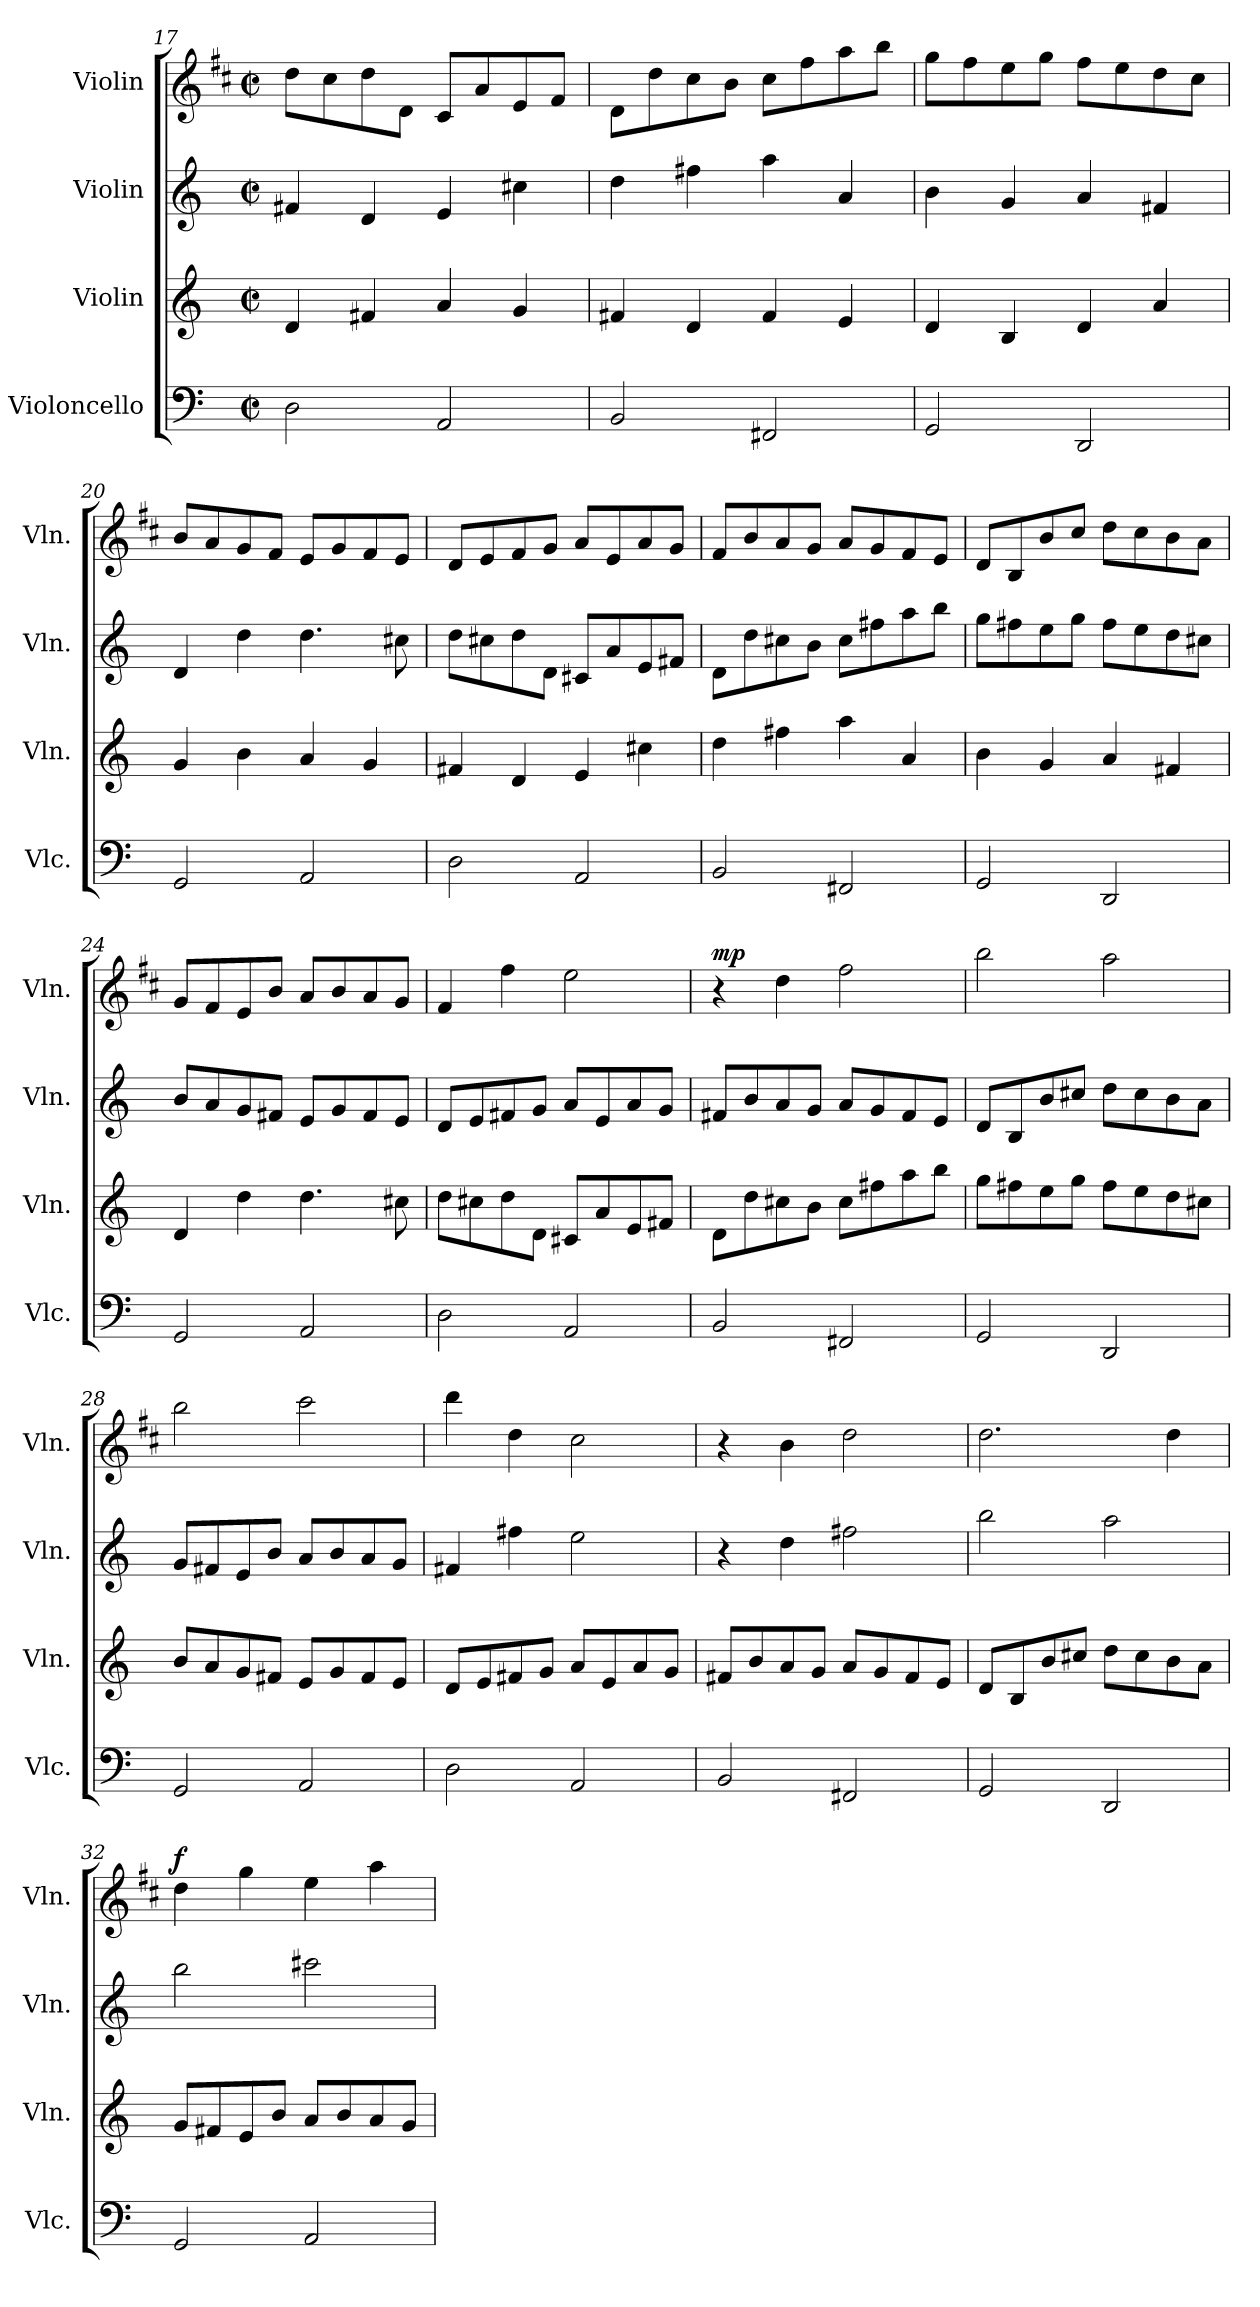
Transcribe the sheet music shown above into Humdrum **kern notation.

**kern	**kern	**kern	**kern	**dynam
*part4	*part3	*part2	*part1	*part1
*staff4	*staff3	*staff2	*staff1	*staff1
*I"Violoncello	*I"Violin	*I"Violin	*I"Violin	*
*I'Vlc.	*I'Vln.	*I'Vln.	*I'Vln.	*
*clefF4	*clefG2	*clefG2	*clefG2	*
*k[]	*k[]	*k[]	*k[f#c#]	*
*C:	*C:	*C:	*D:	*
*M2/2	*M2/2	*M2/2	*M2/2	*
*met(c|)	*met(c|)	*met(c|)	*met(c|)	*
=17	=17	=17	=17	=17
2D\	4d/	4f#X/	8dd\L	.
.	.	.	8cc#\	.
.	4f#X/	4d/	8dd\	.
.	.	.	8d\J	.
2AA/	4a/	4e/	8c#/L	.
.	.	.	8a/	.
.	4g/	4cc#X\	8e/	.
.	.	.	8f#/J	.
!!LO:PB:g=z
=18	=18	=18	=18	=18
2BB/	4f#X/	4dd\	8d\L	.
.	.	.	8dd\	.
.	4d/	4ff#X\	8cc#\	.
.	.	.	8b\J	.
2FF#X/	4f#/	4aa\	8cc#\L	.
.	.	.	8ff#\	.
.	4e/	4a/	8aa\	.
.	.	.	8bb\J	.
=19	=19	=19	=19	=19
2GG/	4d/	4b\	8gg\L	.
.	.	.	8ff#\	.
.	4B/	4g/	8ee\	.
.	.	.	8gg\J	.
2DD/	4d/	4a/	8ff#\L	.
.	.	.	8ee\	.
.	4a/	4f#X/	8dd\	.
.	.	.	8cc#\J	.
=20	=20	=20	=20	=20
2GG/	4g/	4d/	8b/L	.
.	.	.	8a/	.
.	4b\	4dd\	8g/	.
.	.	.	8f#/J	.
2AA/	4a/	4.dd\	8e/L	.
.	.	.	8g/	.
.	4g/	.	8f#/	.
.	.	8cc#X\	8e/J	.
=21	=21	=21	=21	=21
2D\	4f#X/	8dd\L	8d/L	.
.	.	8cc#X\	8e/	.
.	4d/	8dd\	8f#/	.
.	.	8d\J	8g/J	.
2AA/	4e/	8c#X/L	8a/L	.
.	.	8a/	8e/	.
.	4cc#X\	8e/	8a/	.
.	.	8f#X/J	8g/J	.
!!LO:LB:g=z
=22	=22	=22	=22	=22
2BB/	4dd\	8d\L	8f#/L	.
.	.	8dd\	8b/	.
.	4ff#X\	8cc#X\	8a/	.
.	.	8b\J	8g/J	.
2FF#X/	4aa\	8cc#\L	8a/L	.
.	.	8ff#X\	8g/	.
.	4a/	8aa\	8f#/	.
.	.	8bb\J	8e/J	.
=23	=23	=23	=23	=23
2GG/	4b\	8gg\L	8d/L	.
.	.	8ff#X\	8B/	.
.	4g/	8ee\	8b/	.
.	.	8gg\J	8cc#/J	.
2DD/	4a/	8ff#\L	8dd\L	.
.	.	8ee\	8cc#\	.
.	4f#X/	8dd\	8b\	.
.	.	8cc#X\J	8a\J	.
=24	=24	=24	=24	=24
2GG/	4d/	8b/L	8g/L	.
.	.	8a/	8f#/	.
.	4dd\	8g/	8e/	.
.	.	8f#X/J	8b/J	.
2AA/	4.dd\	8e/L	8a/L	.
.	.	8g/	8b/	.
.	.	8f#/	8a/	.
.	8cc#X\	8e/J	8g/J	.
=25	=25	=25	=25	=25
2D\	8dd\L	8d/L	4f#/	.
.	8cc#X\	8e/	.	.
.	8dd\	8f#X/	4ff#\	.
.	8d\J	8g/J	.	.
2AA/	8c#X/L	8a/L	2ee\	.
.	8a/	8e/	.	.
.	8e/	8a/	.	.
.	8f#X/J	8g/J	.	.
!!LO:LB:g=z
=26	=26	=26	=26	=26
!	!	!	!	!LO:DY:a
2BB/	8d\L	8f#X/L	4r	mp
.	8dd\	8b/	.	.
.	8cc#X\	8a/	4dd\	.
.	8b\J	8g/J	.	.
2FF#X/	8cc#\L	8a/L	2ff#\	.
.	8ff#X\	8g/	.	.
.	8aa\	8f#/	.	.
.	8bb\J	8e/J	.	.
=27	=27	=27	=27	=27
2GG/	8gg\L	8d/L	2bb\	.
.	8ff#X\	8B/	.	.
.	8ee\	8b/	.	.
.	8gg\J	8cc#X/J	.	.
2DD/	8ff#\L	8dd\L	2aa\	.
.	8ee\	8cc#\	.	.
.	8dd\	8b\	.	.
.	8cc#X\J	8a\J	.	.
=28	=28	=28	=28	=28
2GG/	8b/L	8g/L	2bb\	.
.	8a/	8f#X/	.	.
.	8g/	8e/	.	.
.	8f#X/J	8b/J	.	.
2AA/	8e/L	8a/L	2ccc#\	.
.	8g/	8b/	.	.
.	8f#/	8a/	.	.
.	8e/J	8g/J	.	.
=29	=29	=29	=29	=29
2D\	8d/L	4f#X/	4ddd\	.
.	8e/	.	.	.
.	8f#X/	4ff#X\	4dd\	.
.	8g/J	.	.	.
2AA/	8a/L	2ee\	2cc#\	.
.	8e/	.	.	.
.	8a/	.	.	.
.	8g/J	.	.	.
!!LO:PB:g=z
=30	=30	=30	=30	=30
2BB/	8f#X/L	4r	4r	.
.	8b/	.	.	.
.	8a/	4dd\	4b\	.
.	8g/J	.	.	.
2FF#X/	8a/L	2ff#X\	2dd\	.
.	8g/	.	.	.
.	8f#/	.	.	.
.	8e/J	.	.	.
=31	=31	=31	=31	=31
2GG/	8d/L	2bb\	2.dd\	.
.	8B/	.	.	.
.	8b/	.	.	.
.	8cc#X/J	.	.	.
2DD/	8dd\L	2aa\	.	.
.	8cc#\	.	.	.
.	8b\	.	4dd\	.
.	8a\J	.	.	.
=32	=32	=32	=32	=32
!	!	!	!	!LO:DY:a
2GG/	8g/L	2bb\	4dd\	f
.	8f#X/	.	.	.
.	8e/	.	4gg\	.
.	8b/J	.	.	.
2AA/	8a/L	2ccc#X\	4ee\	.
.	8b/	.	.	.
.	8a/	.	4aa\	.
.	8g/J	.	.	.
=	=	=	=	=
*-	*-	*-	*-	*-
